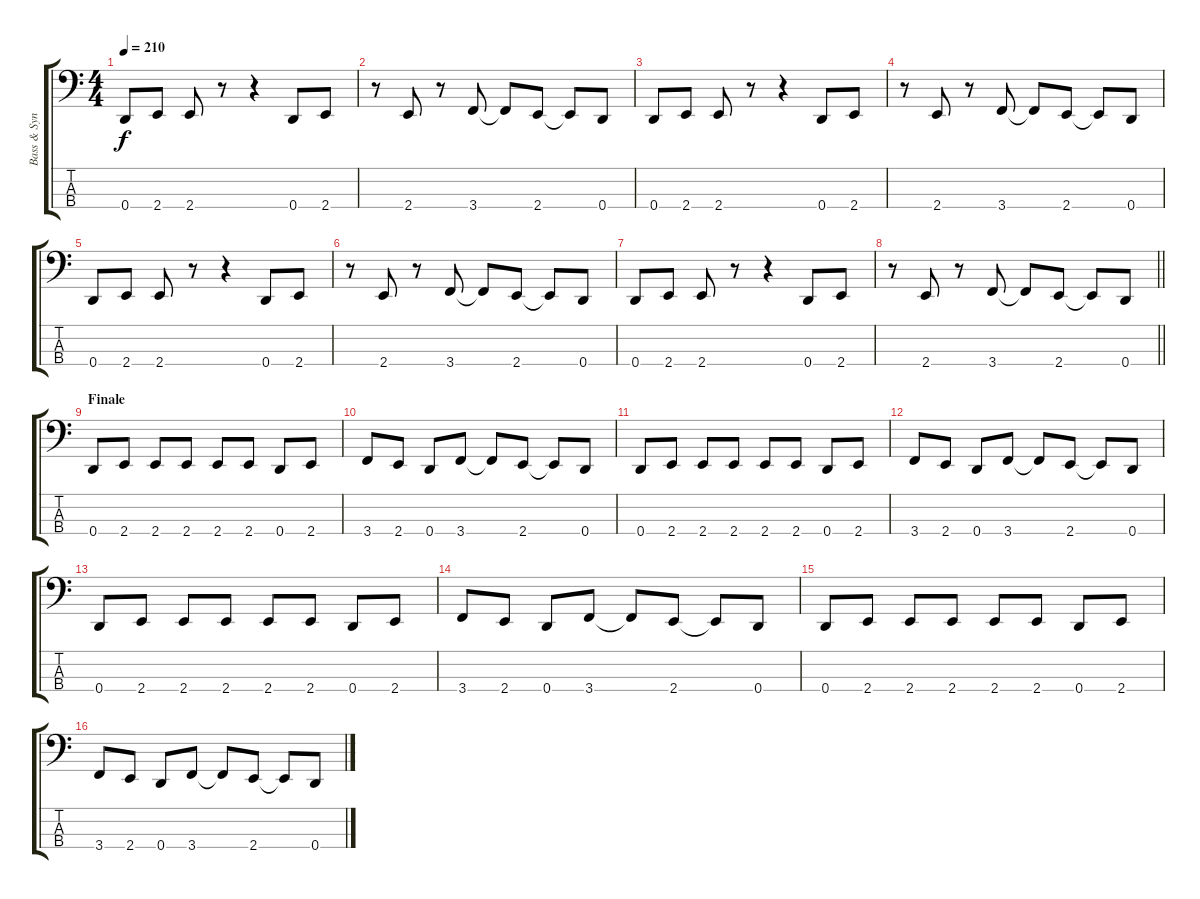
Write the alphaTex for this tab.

\track ("Bass & Synth Bass" "Bass & Syn") {instrument electricbasspick}
\staff {score tabs}
\tuning (G2 D2 A1 D1) {hide}
\ts (4 4)
\tempo 210
\clef f4
\ks c
0.4.8{dy f} 2.4.8 2.4.8 r.8 r.4 0.4.8 2.4.8 |
r.8 2.4.8 r.8 3.4.8 3.4{t}.8 2.4.8 2.4{t}.8 0.4.8 |
0.4.8 2.4.8 2.4.8 r.8 r.4 0.4.8 2.4.8 |
r.8 2.4.8 r.8 3.4.8 3.4{t}.8 2.4.8 2.4{t}.8 0.4.8 |
0.4.8 2.4.8 2.4.8 r.8 r.4 0.4.8 2.4.8 |
r.8 2.4.8 r.8 3.4.8 3.4{t}.8 2.4.8 2.4{t}.8 0.4.8 |
0.4.8 2.4.8 2.4.8 r.8 r.4 0.4.8 2.4.8 |
\barLineRight lightlight
r.8 2.4.8 r.8 3.4.8 3.4{t}.8 2.4.8 2.4{t}.8 0.4.8 |
\section ("" "Finale")
0.4.8 2.4.8 2.4.8 2.4.8 2.4.8 2.4.8 0.4.8 2.4.8 |
3.4.8 2.4.8 0.4.8 3.4.8 3.4{t}.8 2.4.8 2.4{t}.8 0.4.8 |
0.4.8 2.4.8 2.4.8 2.4.8 2.4.8 2.4.8 0.4.8 2.4.8 |
3.4.8 2.4.8 0.4.8 3.4.8 3.4{t}.8 2.4.8 2.4{t}.8 0.4.8 |
0.4.8 2.4.8 2.4.8 2.4.8 2.4.8 2.4.8 0.4.8 2.4.8 |
3.4.8 2.4.8 0.4.8 3.4.8 3.4{t}.8 2.4.8 2.4{t}.8 0.4.8 |
0.4.8 2.4.8 2.4.8 2.4.8 2.4.8 2.4.8 0.4.8 2.4.8 |
3.4.8 2.4.8 0.4.8 3.4.8 3.4{t}.8 2.4.8 2.4{t}.8 0.4.8
